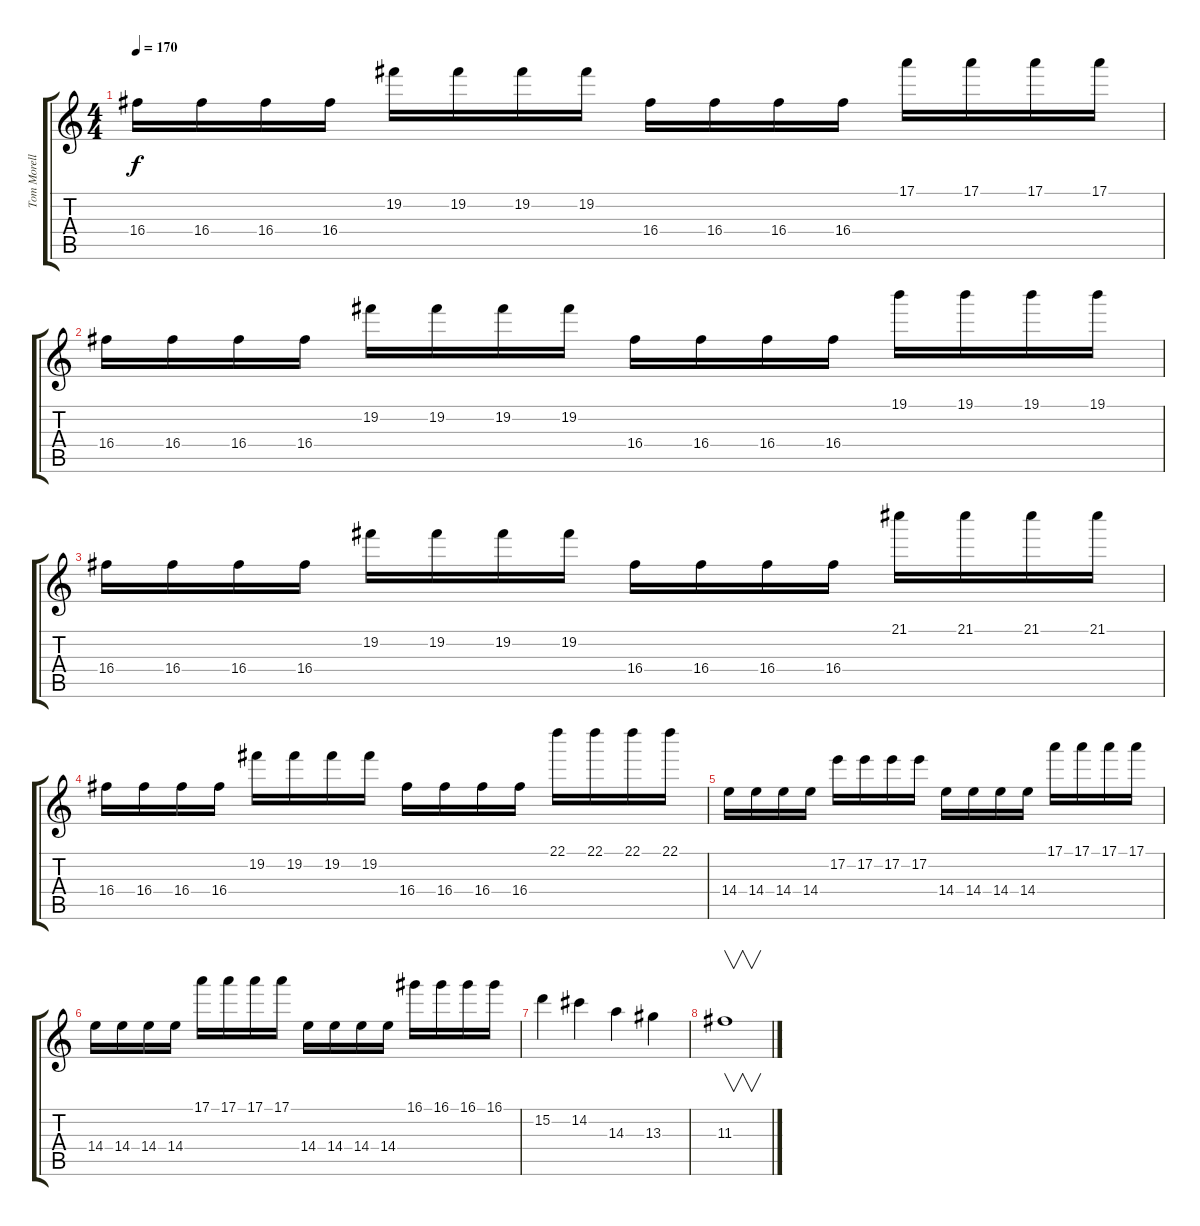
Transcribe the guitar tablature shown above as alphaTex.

\track ("Tom Morello (Guitar)" "Tom Morell") {instrument distortionguitar}
\staff {score tabs}
\tuning (E4 B3 G3 D3 A2 E2) {hide}
\ts (4 4)
\tempo 170
\clef g2
\ks c
16.4.16{dy f} 16.4.16 16.4.16 16.4.16 19.2.16 19.2.16 19.2.16 19.2.16 16.4.16 16.4.16 16.4.16 16.4.16 17.1.16 17.1.16 17.1.16 17.1.16 |
16.4.16 16.4.16 16.4.16 16.4.16 19.2.16 19.2.16 19.2.16 19.2.16 16.4.16 16.4.16 16.4.16 16.4.16 19.1.16 19.1.16 19.1.16 19.1.16 |
16.4.16 16.4.16 16.4.16 16.4.16 19.2.16 19.2.16 19.2.16 19.2.16 16.4.16 16.4.16 16.4.16 16.4.16 21.1.16 21.1.16 21.1.16 21.1.16 |
16.4.16 16.4.16 16.4.16 16.4.16 19.2.16 19.2.16 19.2.16 19.2.16 16.4.16 16.4.16 16.4.16 16.4.16 22.1.16 22.1.16 22.1.16 22.1.16 |
14.4.16 14.4.16 14.4.16 14.4.16 17.2.16 17.2.16 17.2.16 17.2.16 14.4.16 14.4.16 14.4.16 14.4.16 17.1.16 17.1.16 17.1.16 17.1.16 |
14.4.16 14.4.16 14.4.16 14.4.16 17.1.16 17.1.16 17.1.16 17.1.16 14.4.16 14.4.16 14.4.16 14.4.16 16.1.16 16.1.16 16.1.16 16.1.16 |
15.2.4 14.2.4 14.3.4 13.3.4 |
11.3.1{v}
